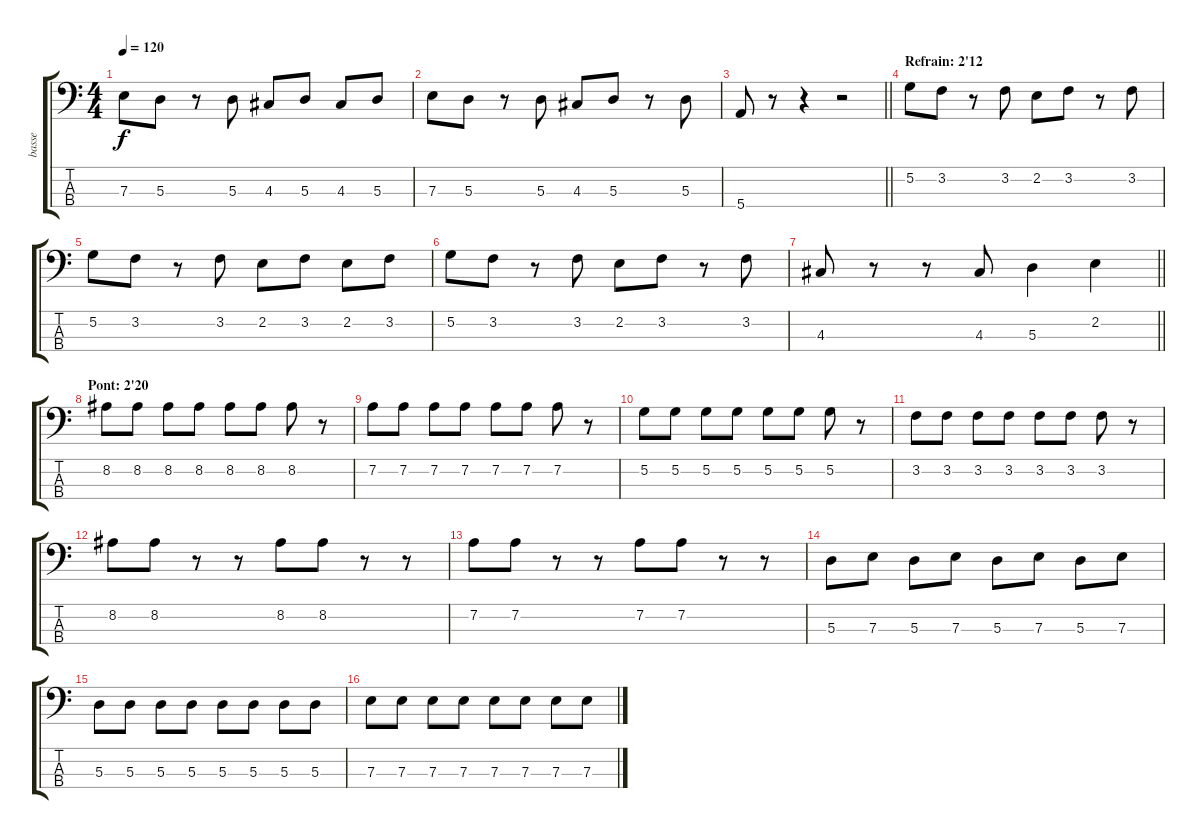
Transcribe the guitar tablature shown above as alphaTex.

\track ("basse" "basse") {instrument electricbassfinger}
\staff {score tabs}
\tuning (G2 D2 A1 E1) {hide}
\ts (4 4)
\tempo 120
\clef f4
\ks c
7.3.8{dy f} 5.3.8 r.8 5.3.8 4.3.8 5.3.8 4.3.8 5.3.8 |
7.3.8 5.3.8 r.8 5.3.8 4.3.8 5.3.8 r.8 5.3.8 |
\barLineRight lightlight
5.4.8 r.8 r.4 r.2 |
\section ("" "Refrain: 2'12")
5.2.8 3.2.8 r.8 3.2.8 2.2.8 3.2.8 r.8 3.2.8 |
5.2.8 3.2.8 r.8 3.2.8 2.2.8 3.2.8 2.2.8 3.2.8 |
5.2.8 3.2.8 r.8 3.2.8 2.2.8 3.2.8 r.8 3.2.8 |
\barLineRight lightlight
4.3.8 r.8 r.8 4.3.8 5.3.4 2.2.4 |
\section ("" "Pont: 2'20")
8.2.8 8.2.8 8.2.8 8.2.8 8.2.8 8.2.8 8.2.8 r.8 |
7.2.8 7.2.8 7.2.8 7.2.8 7.2.8 7.2.8 7.2.8 r.8 |
5.2.8 5.2.8 5.2.8 5.2.8 5.2.8 5.2.8 5.2.8 r.8 |
3.2.8 3.2.8 3.2.8 3.2.8 3.2.8 3.2.8 3.2.8 r.8 |
8.2.8 8.2.8 r.8 r.8 8.2.8 8.2.8 r.8 r.8 |
7.2.8 7.2.8 r.8 r.8 7.2.8 7.2.8 r.8 r.8 |
5.3.8 7.3.8 5.3.8 7.3.8 5.3.8 7.3.8 5.3.8 7.3.8 |
5.3.8 5.3.8 5.3.8 5.3.8 5.3.8 5.3.8 5.3.8 5.3.8 |
7.3.8 7.3.8 7.3.8 7.3.8 7.3.8 7.3.8 7.3.8 7.3.8
